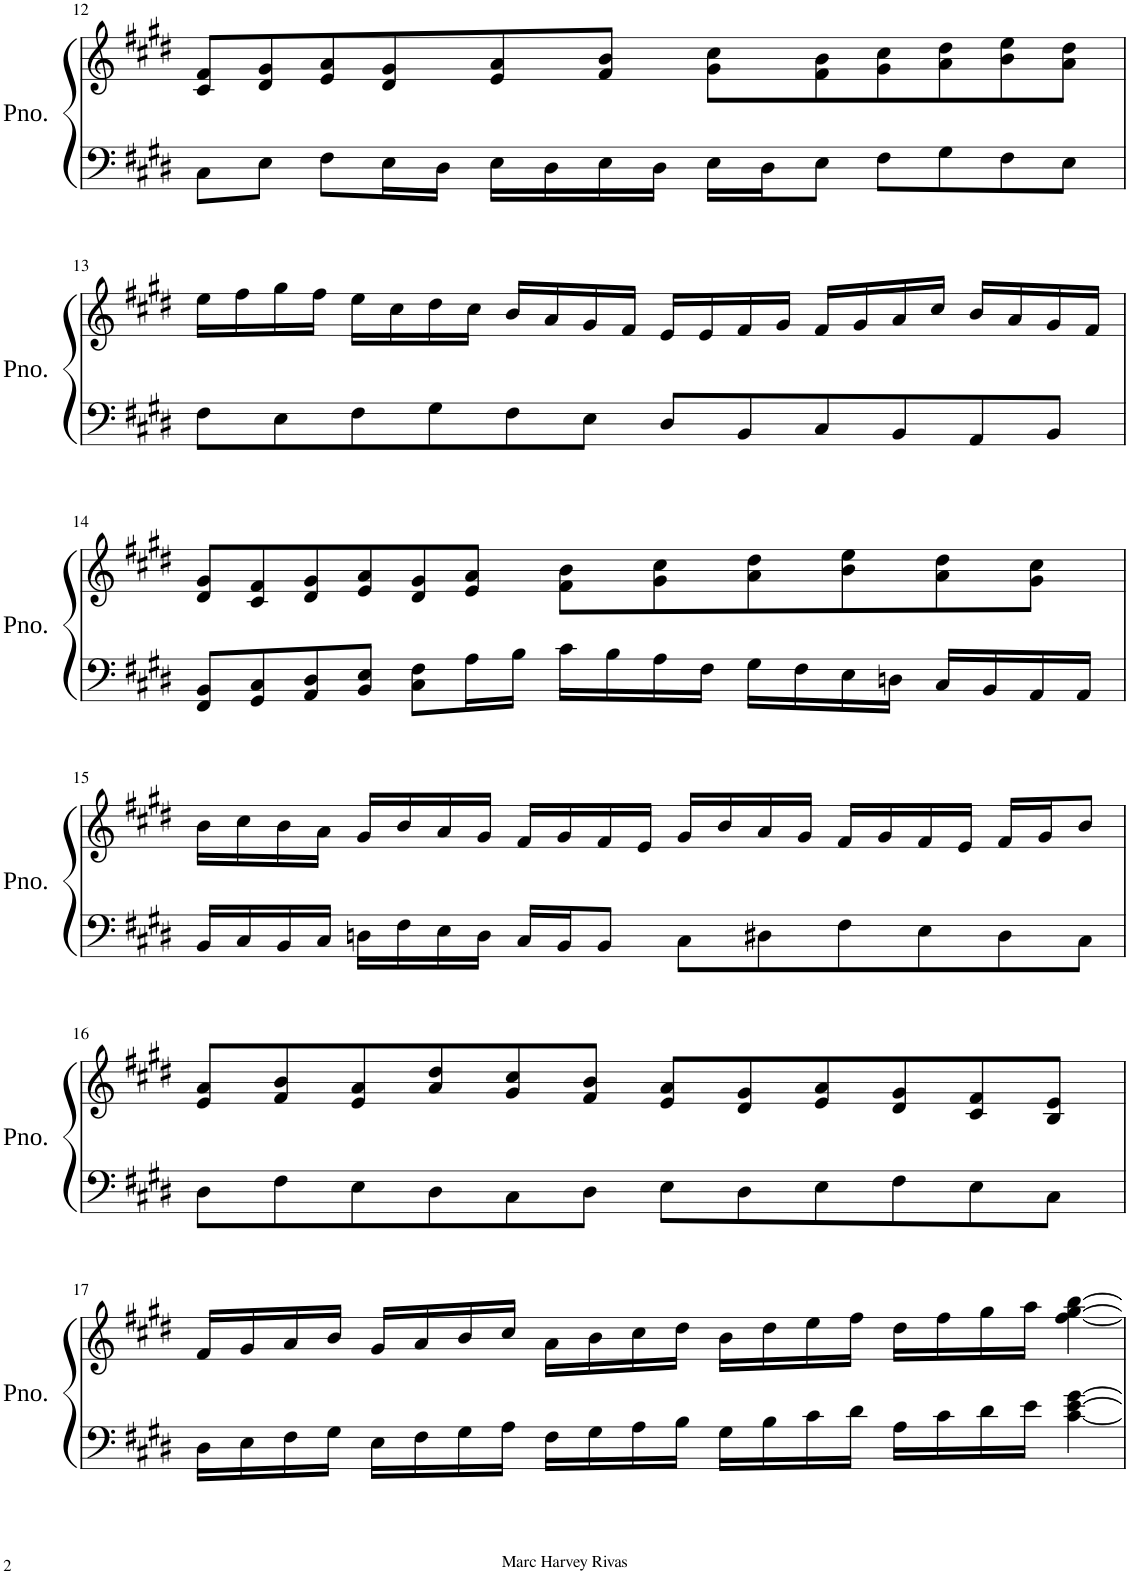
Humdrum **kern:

**kern	**kern
*part1	*part1
*staff2	*staff1
*I"Piano	*
*I'Pno.	*
!!LO:PB:g=z
*clefF4	*clefG2
*k[f#c#g#d#]	*k[f#c#g#d#]
*M6/4	*M6/4
=12	=12
8C#\L	8c#/ 8f#/L
8E\J	8d#/ 8g#/
8F#\L	8e/ 8a/
16E\L	8d#/ 8g#/
16D#\JJ	.
16E\LL	8e/ 8a/
16D#\	.
16E\	8f#/ 8b/J
16D#\JJ	.
16E\LL	8g#\ 8cc#\L
16D#\J	.
8E\J	8f#\ 8b\
8F#\L	8g#\ 8cc#\
8G#\	8a\ 8dd#\
8F#\	8b\ 8ee\
8E\J	8a\ 8dd#\J
!!LO:LB:g=z
=13	=13
8F#\L	16ee\LL
.	16ff#\
8E\	16gg#\
.	16ff#\JJ
8F#\	16ee\LL
.	16cc#\
8G#\	16dd#\
.	16cc#\JJ
8F#\	16b/LL
.	16a/
8E\J	16g#/
.	16f#/JJ
8D#/L	16e/LL
.	16e/
8BB/	16f#/
.	16g#/JJ
8C#/	16f#/LL
.	16g#/
8BB/	16a/
.	16cc#/JJ
8AA/	16b/LL
.	16a/
8BB/J	16g#/
.	16f#/JJ
!!LO:LB:g=z
=14	=14
8FF#/ 8BB/L	8d#/ 8g#/L
8GG#/ 8C#/	8c#/ 8f#/
8AA/ 8D#/	8d#/ 8g#/
8BB/ 8E/J	8e/ 8a/
8C#\ 8F#\L	8d#/ 8g#/
16A\L	8e/ 8a/J
16B\JJ	.
16c#\LL	8f#\ 8b\L
16B\	.
16A\	8g#\ 8cc#\
16F#\JJ	.
16G#\LL	8a\ 8dd#\
16F#\	.
16E\	8b\ 8ee\
16Dn\JJ	.
16C#/LL	8a\ 8dd#\
16BB/	.
16AA/	8g#\ 8cc#\J
16AA/JJ	.
!!LO:LB:g=z
=15	=15
16BB/LL	16b\LL
16C#/	16cc#\
16BB/	16b\
16C#/JJ	16a\JJ
16Dn\LL	16g#/LL
16F#\	16b/
16E\	16a/
16D\JJ	16g#/JJ
16C#/LL	16f#/LL
16BB/J	16g#/
8BB/J	16f#/
.	16e/JJ
8C#\L	16g#/LL
.	16b/
8D#X\	16a/
.	16g#/JJ
8F#\	16f#/LL
.	16g#/
8E\	16f#/
.	16e/JJ
8D#\	16f#/LL
.	16g#/J
8C#\J	8b/J
!!LO:LB:g=z
=16	=16
8D#\L	8e/ 8a/L
8F#\	8f#/ 8b/
8E\	8e/ 8a/
8D#\	8a/ 8dd#/
8C#\	8g#/ 8cc#/
8D#\J	8f#/ 8b/J
8E\L	8e/ 8a/L
8D#\	8d#/ 8g#/
8E\	8e/ 8a/
8F#\	8d#/ 8g#/
8E\	8c#/ 8f#/
8C#\J	8B/ 8e/J
!!LO:LB:g=z
=17	=17
16D#\LL	16f#/LL
16E\	16g#/
16F#\	16a/
16G#\JJ	16b/JJ
16E\LL	16g#/LL
16F#\	16a/
16G#\	16b/
16A\JJ	16cc#/JJ
16F#\LL	16a\LL
16G#\	16b\
16A\	16cc#\
16B\JJ	16dd#\JJ
16G#\LL	16b\LL
16B\	16dd#\
16c#\	16ee\
16d#\JJ	16ff#\JJ
16A\LL	16dd#\LL
16c#\	16ff#\
16d#\	16gg#\
16e\JJ	16aa\JJ
[4c#\ [4e\ [4g#\	[4ff#\ [4gg#\ [4bb\
=	=
*-	*-
